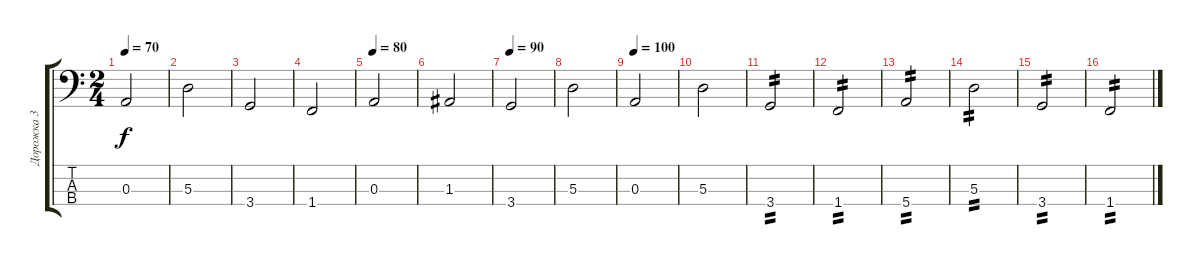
\track ("Дорожка 3" "Дорожка 3") {instrument electricbassfinger}
\staff {score tabs}
\tuning (G2 D2 A1 E1) {hide}
\ts (2 4)
\tempo 70
\clef f4
\ks c
0.3.2{dy f} |
5.3.2 |
3.4.2 |
1.4.2 |
\tempo 80
0.3.2 |
1.3.2 |
\tempo 90
3.4.2 |
5.3.2 |
\tempo 100
0.3.2 |
5.3.2 |
3.4.2{tp 2} |
1.4.2{tp 2} |
5.4.2{tp 2} |
5.3.2{tp 2} |
3.4.2{tp 2} |
1.4.2{tp 2}
